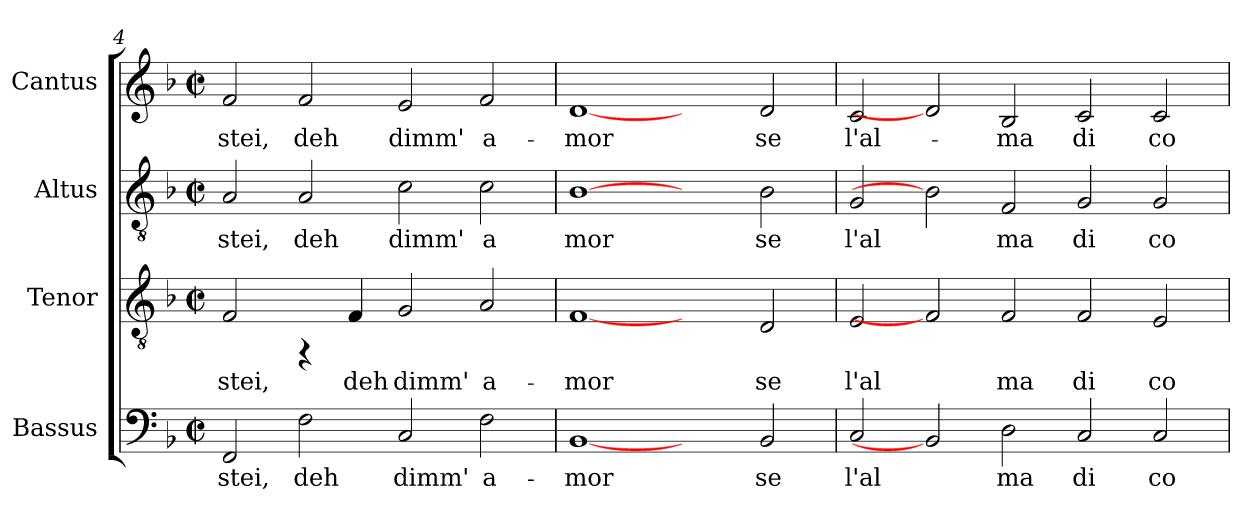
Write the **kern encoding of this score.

**kern	**text	**kern	**text	**kern	**text	**kern	**text
*part4	*part4	*part3	*part3	*part2	*part2	*part1	*part1
*staff4	*staff4	*staff3	*staff3	*staff2	*staff2	*staff1	*staff1
*I"Bassus	*	*I"Tenor	*	*I"Altus	*	*I"Cantus	*
*clefF4	*	*clefGv2	*	*clefGv2	*	*clefG2	*
*k[b-]	*	*k[b-]	*	*k[b-]	*	*k[b-]	*
*F:	*	*F:	*	*F:	*	*F:	*
*M2/2	*	*M2/2	*	*M2/2	*	*M2/2	*
*met(c|)	*	*met(c|)	*	*met(c|)	*	*met(c|)	*
=4	=4	=4	=4	=4	=4	=4	=4
!	!LO:LY:b:cj	!	!LO:LY:b:cj	!	!LO:LY:b:cj	!	!LO:LY:b:cj
2FF/	-stei,	2F/	-stei,	2A/	stei,	2f/	-stei,
!	!LO:LY:b:cj	!	!	!	!LO:LY:b:cj	!	!LO:LY:b:cj
2F\	deh	4rFF	.	2A/	deh	2f/	deh
!	!	!	!LO:LY:b:cj	!	!	!	!
.	.	4F/	deh	.	.	.	.
!	!LO:LY:b:cj	!	!LO:LY:b:cj	!	!LO:LY:b:cj	!	!LO:LY:b:cj
2C/	dimm'	2G/	dimm'	2c\	dimm'	2e/	dimm'
!	!LO:LY:b:cj	!	!LO:LY:b:cj	!	!LO:LY:b:cj	!	!LO:LY:b:cj
2F\	a-	2A/	a-	2c\	a	2f/	a-
=5	=5	=5	=5	=5	=5	=5	=5
!	!LO:LY:b:cj	!	!LO:LY:b:cj	!	!LO:LY:b:cj	!	!LO:LY:b:cj
[1BB-	-mor	[1F	-mor	[1B-	mor	[1d	-mor
2ryy	.	2ryy	.	2ryy	.	2ryy	.
!	!LO:LY:b:cj	!	!LO:LY:b:cj	!	!LO:LY:b:cj	!	!LO:LY:b:cj
2BB-/	se	2D/	se	2B-\	se	2d/	se
!!LO:LB:g=z
=6	=6	=6	=6	=6	=6	=6	=6
!	!LO:LY:b:cj	!	!LO:LY:b:cj	!	!LO:LY:b:cj	!	!LO:LY:b:cj
2C/	l'al	2E/	l'al	2G/	l'al	2c/	l'al-
2BB-]	.	2F]	.	2B-]	.	2d]	.
!	!LO:LY:b:cj	!	!LO:LY:b:cj	!	!LO:LY:b:cj	!	!LO:LY:b:cj
2D\	ma	2F/	ma	2F/	ma	2B-/	-ma
!	!LO:LY:b:cj	!	!LO:LY:b:cj	!	!LO:LY:b:cj	!	!LO:LY:b:cj
2C/	di	2F/	di	2G/	di	2c/	di
!	!LO:LY:b:cj	!	!LO:LY:b:cj	!	!LO:LY:b:cj	!	!LO:LY:b:cj
2C/	co	2E/	co	2G/	co	2c/	co-
=	=	=	=	=	=	=	=
*-	*-	*-	*-	*-	*-	*-	*-
